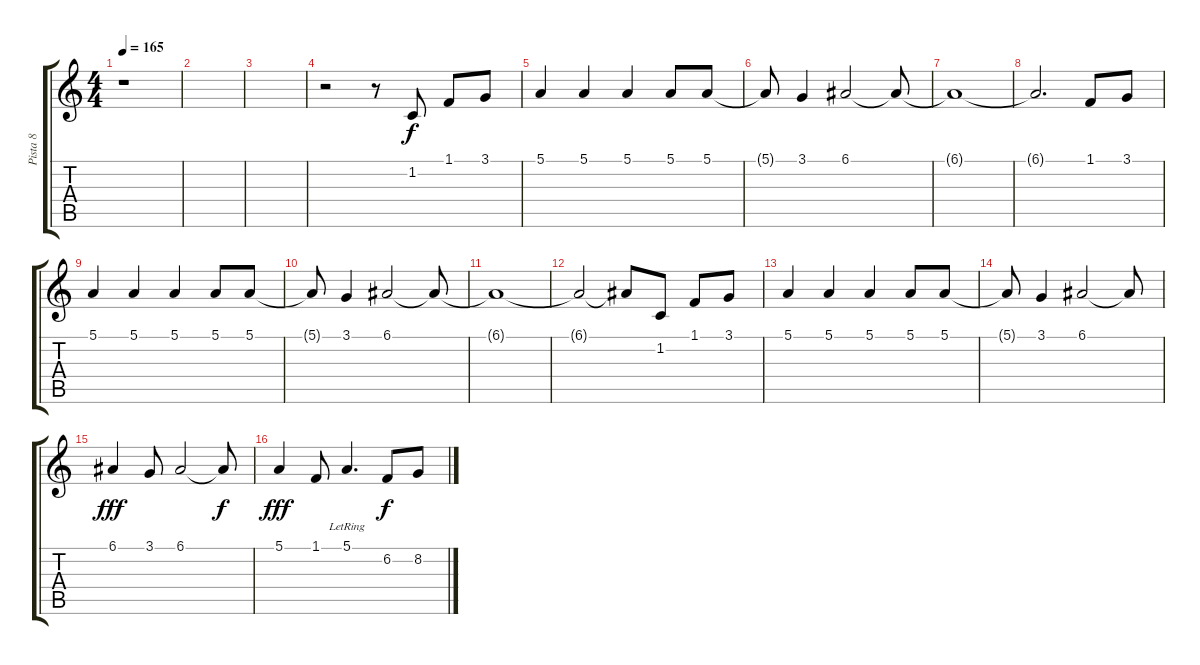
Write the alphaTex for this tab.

\track ("Pista 8" "Pista 8") {instrument electricgrandpiano}
\staff {score tabs}
\tuning (E4 B3 G3 D3 A2 E2) {hide}
\ts (4 4)
\tempo 165
\clef g2
\ks c
r.1{dy f} |
|
|
r.2 r.8 1.2.8 1.1.8 3.1.8 |
5.1.4 5.1.4 5.1.4 5.1.8 5.1.8 |
5.1{t}.8 3.1.4 6.1.2 6.1{t}.8 |
6.1{t}.1 |
6.1{t}.2{d} 1.1.8 3.1.8 |
5.1.4 5.1.4 5.1.4 5.1.8 5.1.8 |
5.1{t}.8 3.1.4 6.1.2 6.1{t}.8 |
6.1{t}.1 |
6.1{t}.2 6.1{t}.8 1.2.8 1.1.8 3.1.8 |
5.1.4 5.1.4 5.1.4 5.1.8 5.1.8 |
5.1{t}.8 3.1.4 6.1.2 6.1{t}.8 |
6.1.4{dy fff} 3.1.8 6.1.2 6.1{t}.8{dy f} |
5.1.4{dy fff} 1.1.8 5.1{lr}.4{d} 6.2.8{dy f} 8.2.8
